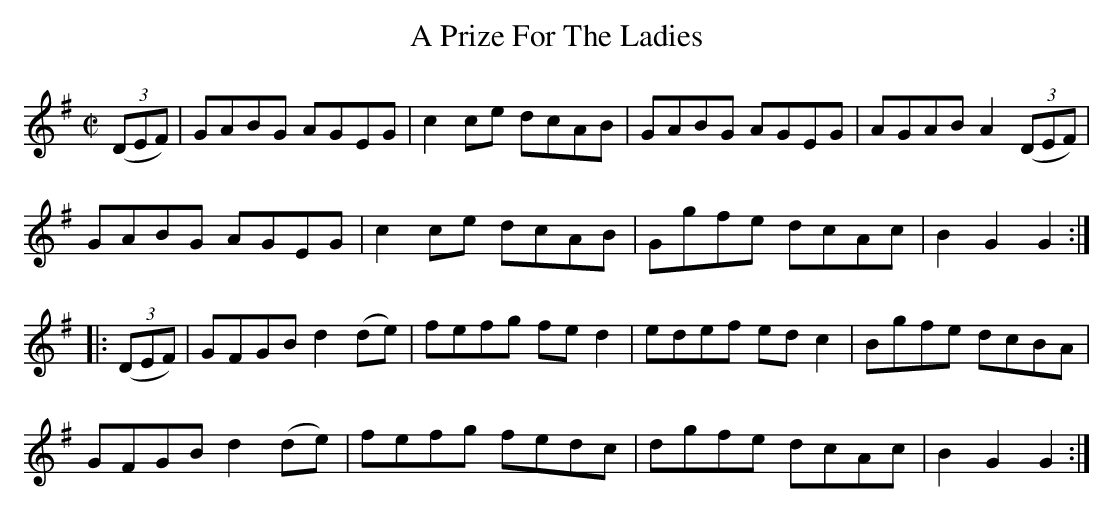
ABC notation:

X:1
T: A Prize For The Ladies
M: C|
L: 1/8
K: G
   ((3DEF) | GABG   AGEG  | c2 ce  dcAB | GABG  AGEG |  AGAB A2 ((3DEF) |
             GABG   AGEG  | c2 ce  dcAB | Ggfe  dcAc | B2 G2 G2        :|
|: ((3DEF) | GFGB d2 (de) |  fefg fe d2 | edef ed c2 |  Bgfe    dcBA    |
             GFGB d2 (de) |  fefg  fedc | dgfe  dcAc | B2 G2 G2        :|
